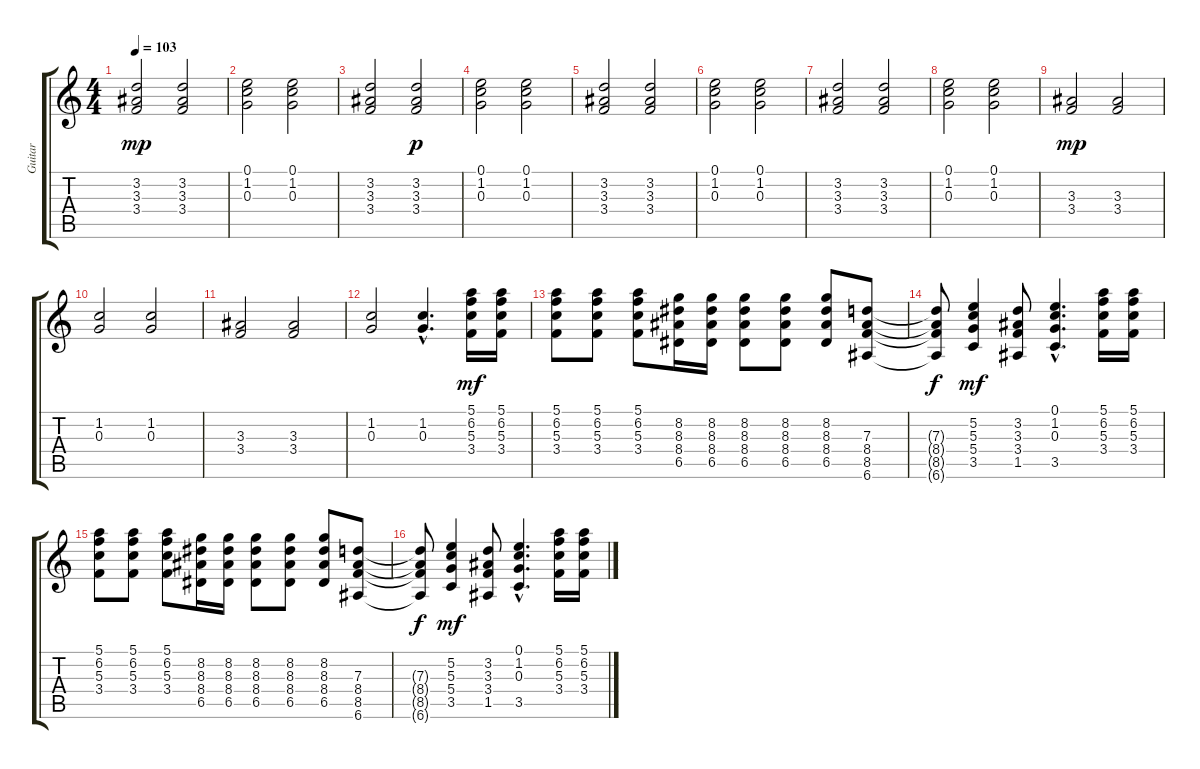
\track ("Guitar" "Guitar") {instrument overdrivenguitar}
\staff {score tabs}
\tuning (E4 B3 G3 D3 A2 E2) {hide}
\ts (4 4)
\tempo 103
\clef g2
\ks c
(3.2 3.3 3.4).2{dy mp} (3.2 3.3 3.4).2 |
(0.1 1.2 0.3).2 (0.1 1.2 0.3).2 |
(3.2 3.3 3.4).2 (3.2 3.3 3.4).2{dy p} |
(0.1 1.2 0.3).2 (0.1 1.2 0.3).2 |
(3.2 3.3 3.4).2 (3.2 3.3 3.4).2 |
(0.1 1.2 0.3).2 (0.1 1.2 0.3).2 |
(3.2 3.3 3.4).2 (3.2 3.3 3.4).2 |
(0.1 1.2 0.3).2 (0.1 1.2 0.3).2 |
(3.3 3.4).2{dy mp} (3.3 3.4).2 |
(1.2 0.3).2 (1.2 0.3).2 |
(3.3 3.4).2 (3.3 3.4).2 |
(1.2 0.3).2 (1.2{hac} 0.3).4{d} (5.1 6.2 5.3 3.4).16{dy mf} (5.1 6.2 5.3 3.4).16 |
(5.1 6.2 5.3 3.4).8 (5.1 6.2 5.3 3.4).8 (5.1 6.2 5.3 3.4).8 (8.2 8.3 8.4 6.5).16 (8.2 8.3 8.4 6.5).16 (8.2 8.3 8.4 6.5).8 (8.2 8.3 8.4 6.5).8 (8.2 8.3 8.4 6.5).8 (7.3 8.4 8.5 6.6).8 |
(7.3{t} 8.4{t} 8.5{t} 6.6{t}).8{dy f} (5.2 5.3 5.4 3.5).4{dy mf} (3.2 3.3 3.4 1.5).8 (0.1{hac} 1.2{hac} 0.3{hac} 3.5{hac}).4{d} (5.1 6.2 5.3 3.4).16 (5.1 6.2 5.3 3.4).16 |
(5.1 6.2 5.3 3.4).8 (5.1 6.2 5.3 3.4).8 (5.1 6.2 5.3 3.4).8 (8.2 8.3 8.4 6.5).16 (8.2 8.3 8.4 6.5).16 (8.2 8.3 8.4 6.5).8 (8.2 8.3 8.4 6.5).8 (8.2 8.3 8.4 6.5).8 (7.3 8.4 8.5 6.6).8 |
(7.3{t} 8.4{t} 8.5{t} 6.6{t}).8{dy f} (5.2 5.3 5.4 3.5).4{dy mf} (3.2 3.3 3.4 1.5).8 (0.1{hac} 1.2{hac} 0.3{hac} 3.5{hac}).4{d} (5.1 6.2 5.3 3.4).16 (5.1 6.2 5.3 3.4).16
